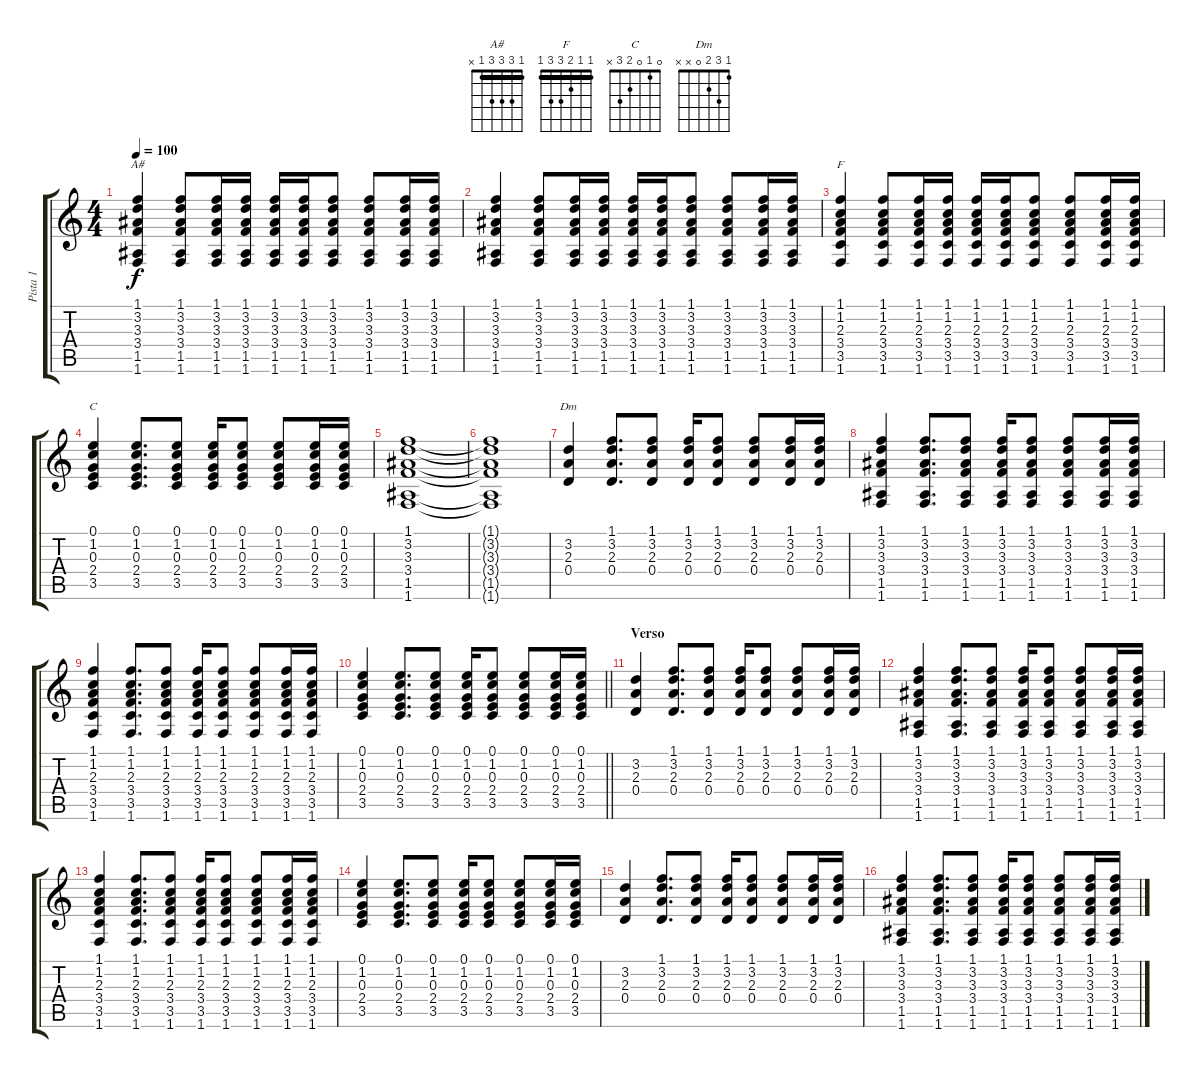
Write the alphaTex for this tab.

\track ("Pista 1" "Pista 1") {instrument acousticguitarsteel}
\staff {score tabs}
\tuning (E4 B3 G3 D3 A2 E2) {hide}
\chord ("A#" 1 3 3 3 1 x) {barre 1}
\chord ("F" 1 1 2 3 3 1) {barre 1}
\chord ("C" 0 1 0 2 3 x)
\chord ("Dm" 1 3 2 0 x x)
\ts (4 4)
\tempo 100
\clef g2
\ks c
(1.1 3.2 3.3 3.4 1.5 1.6).4{ch "A#" dy f} (1.1 3.2 3.3 3.4 1.5 1.6).8 (1.1 3.2 3.3 3.4 1.5 1.6).16 (1.1 3.2 3.3 3.4 1.5 1.6).16 (1.1 3.2 3.3 3.4 1.5 1.6).16 (1.1 3.2 3.3 3.4 1.5 1.6).16 (1.1 3.2 3.3 3.4 1.5 1.6).8 (1.1 3.2 3.3 3.4 1.5 1.6).8 (1.1 3.2 3.3 3.4 1.5 1.6).16 (1.1 3.2 3.3 3.4 1.5 1.6).16 |
(1.1 3.2 3.3 3.4 1.5 1.6).4 (1.1 3.2 3.3 3.4 1.5 1.6).8 (1.1 3.2 3.3 3.4 1.5 1.6).16 (1.1 3.2 3.3 3.4 1.5 1.6).16 (1.1 3.2 3.3 3.4 1.5 1.6).16 (1.1 3.2 3.3 3.4 1.5 1.6).16 (1.1 3.2 3.3 3.4 1.5 1.6).8 (1.1 3.2 3.3 3.4 1.5 1.6).8 (1.1 3.2 3.3 3.4 1.5 1.6).16 (1.1 3.2 3.3 3.4 1.5 1.6).16 |
(1.1 1.2 2.3 3.4 3.5 1.6).4{ch "F"} (1.1 1.2 2.3 3.4 3.5 1.6).8 (1.1 1.2 2.3 3.4 3.5 1.6).16 (1.1 1.2 2.3 3.4 3.5 1.6).16 (1.1 1.2 2.3 3.4 3.5 1.6).16 (1.1 1.2 2.3 3.4 3.5 1.6).16 (1.1 1.2 2.3 3.4 3.5 1.6).8 (1.1 1.2 2.3 3.4 3.5 1.6).8 (1.1 1.2 2.3 3.4 3.5 1.6).16 (1.1 1.2 2.3 3.4 3.5 1.6).16 |
(0.1 1.2 0.3 2.4 3.5).4{ch "C"} (0.1 1.2 0.3 2.4 3.5).8{d} (0.1 1.2 0.3 2.4 3.5).8 (0.1 1.2 0.3 2.4 3.5).16 (0.1 1.2 0.3 2.4 3.5).8 (0.1 1.2 0.3 2.4 3.5).8 (0.1 1.2 0.3 2.4 3.5).16 (0.1 1.2 0.3 2.4 3.5).16 |
(1.1 3.2 3.3 3.4 1.5 1.6).1 |
(1.1{t} 3.2{t} 3.3{t} 3.4{t} 1.5{t} 1.6{t}).1 |
(3.2 2.3 0.4).4{ch "Dm"} (1.1 3.2 2.3 0.4).8{d} (1.1 3.2 2.3 0.4).8 (1.1 3.2 2.3 0.4).16 (1.1 3.2 2.3 0.4).8 (1.1 3.2 2.3 0.4).8 (1.1 3.2 2.3 0.4).16 (1.1 3.2 2.3 0.4).16 |
(1.1 3.2 3.3 3.4 1.5 1.6).4 (1.1 3.2 3.3 3.4 1.5 1.6).8{d} (1.1 3.2 3.3 3.4 1.5 1.6).8 (1.1 3.2 3.3 3.4 1.5 1.6).16 (1.1 3.2 3.3 3.4 1.5 1.6).8 (1.1 3.2 3.3 3.4 1.5 1.6).8 (1.1 3.2 3.3 3.4 1.5 1.6).16 (1.1 3.2 3.3 3.4 1.5 1.6).16 |
(1.1 1.2 2.3 3.4 3.5 1.6).4 (1.1 1.2 2.3 3.4 3.5 1.6).8{d} (1.1 1.2 2.3 3.4 3.5 1.6).8 (1.1 1.2 2.3 3.4 3.5 1.6).16 (1.1 1.2 2.3 3.4 3.5 1.6).8 (1.1 1.2 2.3 3.4 3.5 1.6).8 (1.1 1.2 2.3 3.4 3.5 1.6).16 (1.1 1.2 2.3 3.4 3.5 1.6).16 |
\barLineRight lightlight
(0.1 1.2 0.3 2.4 3.5).4 (0.1 1.2 0.3 2.4 3.5).8{d} (0.1 1.2 0.3 2.4 3.5).8 (0.1 1.2 0.3 2.4 3.5).16 (0.1 1.2 0.3 2.4 3.5).8 (0.1 1.2 0.3 2.4 3.5).8 (0.1 1.2 0.3 2.4 3.5).16 (0.1 1.2 0.3 2.4 3.5).16 |
\section ("" "Verso")
(3.2 2.3 0.4).4 (1.1 3.2 2.3 0.4).8{d} (1.1 3.2 2.3 0.4).8 (1.1 3.2 2.3 0.4).16 (1.1 3.2 2.3 0.4).8 (1.1 3.2 2.3 0.4).8 (1.1 3.2 2.3 0.4).16 (1.1 3.2 2.3 0.4).16 |
(1.1 3.2 3.3 3.4 1.5 1.6).4 (1.1 3.2 3.3 3.4 1.5 1.6).8{d} (1.1 3.2 3.3 3.4 1.5 1.6).8 (1.1 3.2 3.3 3.4 1.5 1.6).16 (1.1 3.2 3.3 3.4 1.5 1.6).8 (1.1 3.2 3.3 3.4 1.5 1.6).8 (1.1 3.2 3.3 3.4 1.5 1.6).16 (1.1 3.2 3.3 3.4 1.5 1.6).16 |
(1.1 1.2 2.3 3.4 3.5 1.6).4 (1.1 1.2 2.3 3.4 3.5 1.6).8{d} (1.1 1.2 2.3 3.4 3.5 1.6).8 (1.1 1.2 2.3 3.4 3.5 1.6).16 (1.1 1.2 2.3 3.4 3.5 1.6).8 (1.1 1.2 2.3 3.4 3.5 1.6).8 (1.1 1.2 2.3 3.4 3.5 1.6).16 (1.1 1.2 2.3 3.4 3.5 1.6).16 |
(0.1 1.2 0.3 2.4 3.5).4 (0.1 1.2 0.3 2.4 3.5).8{d} (0.1 1.2 0.3 2.4 3.5).8 (0.1 1.2 0.3 2.4 3.5).16 (0.1 1.2 0.3 2.4 3.5).8 (0.1 1.2 0.3 2.4 3.5).8 (0.1 1.2 0.3 2.4 3.5).16 (0.1 1.2 0.3 2.4 3.5).16 |
(3.2 2.3 0.4).4 (1.1 3.2 2.3 0.4).8{d} (1.1 3.2 2.3 0.4).8 (1.1 3.2 2.3 0.4).16 (1.1 3.2 2.3 0.4).8 (1.1 3.2 2.3 0.4).8 (1.1 3.2 2.3 0.4).16 (1.1 3.2 2.3 0.4).16 |
(1.1 3.2 3.3 3.4 1.5 1.6).4 (1.1 3.2 3.3 3.4 1.5 1.6).8{d} (1.1 3.2 3.3 3.4 1.5 1.6).8 (1.1 3.2 3.3 3.4 1.5 1.6).16 (1.1 3.2 3.3 3.4 1.5 1.6).8 (1.1 3.2 3.3 3.4 1.5 1.6).8 (1.1 3.2 3.3 3.4 1.5 1.6).16 (1.1 3.2 3.3 3.4 1.5 1.6).16
